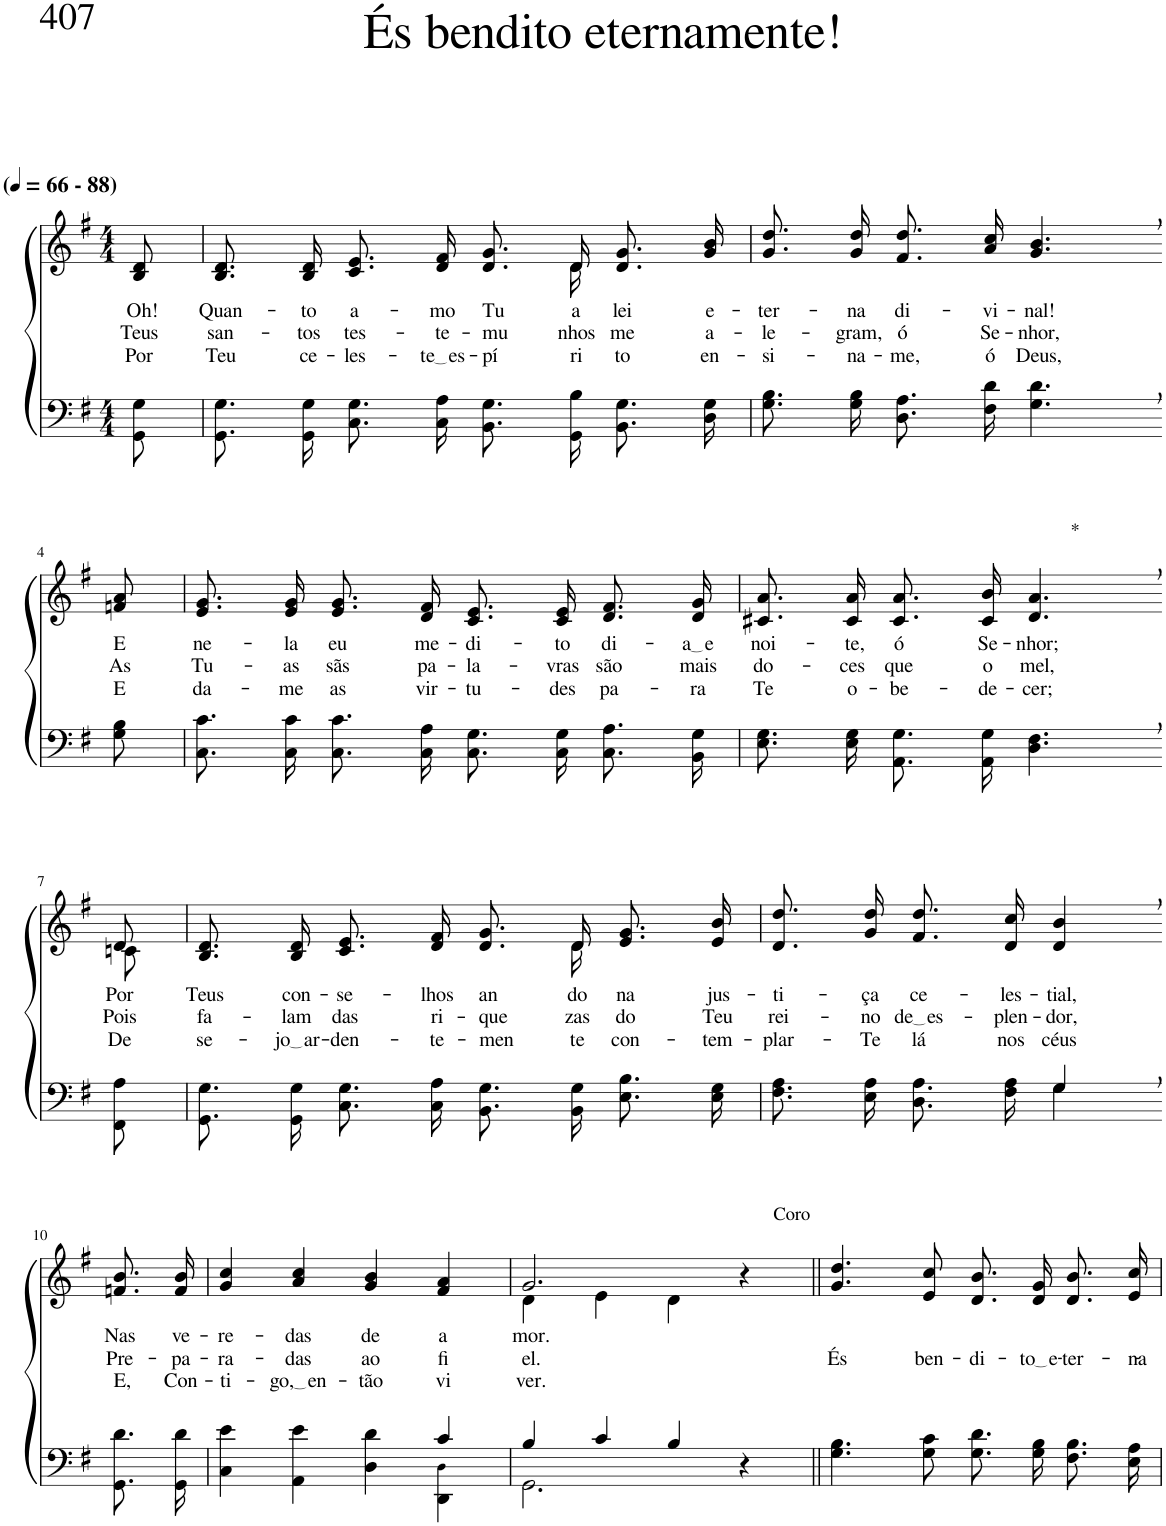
**kern	**kern	**text	**text	**text
*part2	*part1	*part1	*part1	*part1
*staff2	*staff1	*staff1	*staff1	*staff1
*I"Parte III e IV	*I"Parte I e II	*	*	*
*clefF4	*clefG2	*	*	*
*k[f#]	*k[f#]	*	*	*
*M4/4	*M4/4	*	*	*
*MM66	*MM66	*	*	*
=1	=1	=1	=1	=1
!	!LO:TX:a:B:t=(	!	!	!
!	!LO:TX:a:B:t=- 88)	!	!	!
!	!	!LO:LY:b	!LO:LY:b	!LO:LY:b
8GG\ 8G\	8B/ 8d/	Oh!	Teus	Por
=2	=2	=2	=2	=2
!	!	!LO:LY:b	!LO:LY:b	!LO:LY:b
*	*^	*	*	*
8.GG/ 8.G/L	8.B/ 8.d/L	8.ryy	Quan-	san-	Teu
!	!	!	!LO:LY:b	!LO:LY:b	!LO:LY:b
*	*v	*v	*	*	*
16GG/ 16G/Jk	16B/ 16d/Jk	-to	-tos	ce-
!	!	!LO:LY:b	!LO:LY:b	!LO:LY:b
8.C\ 8.G\L	8.c/ 8.e/L	a-	tes-	-les-
!	!	!LO:LY:b	!LO:LY:b	!LO:LY:b
16C\ 16A\Jk	16d/ 16f#/Jk	-mo	-te-	te es
!	!	!LO:LY:b	!LO:LY:b	!LO:LY:b
8.BB\ 8.G\L	8.d/ 8.g/L	Tu-	-mu-	-pí-
*	*^	*	*	*
!	!	!	!LO:LY:b	!LO:LY:b	!LO:LY:b
16GG\ 16B\Jk	16d/Jk	16d\	-a	-nhos	-ri-
!	!	!	!LO:LY:b	!LO:LY:b	!LO:LY:b
8.BB\ 8.G\L	8.d/ 8.g/L	4ryy	lei	me	-to
!	!	!	!LO:LY:b	!LO:LY:b	!LO:LY:b
16D\ 16G\Jk	16g/ 16b/Jk	.	e-	a-	en-
*	*v	*v	*	*	*
=3	=3	=3	=3	=3
!	!	!LO:LY:b	!LO:LY:b	!LO:LY:b
8.G\ 8.B\L	8.g\ 8.dd\L	-ter-	-le-	-si-
!	!	!LO:LY:b	!LO:LY:b	!LO:LY:b
16G\ 16B\Jk	16g\ 16dd\Jk	-na	-gram,	-na-
!	!	!LO:LY:b	!LO:LY:b	!LO:LY:b
8.D\ 8.A\L	8.f#/ 8.dd/L	di-	ó	-me,
!	!	!LO:LY:b	!LO:LY:b	!LO:LY:b
16F#\ 16d\Jk	16a/ 16cc/Jk	-vi-	Se-	ó
!	!	!LO:LY:b	!LO:LY:b	!LO:LY:b
4.G\, 4.d\,	4.g/, 4.b/,	-nal!	-nhor,	Deus,
!!LO:LB:g=z
=4-	=4-	=4-	=4-	=4-
!	!	!LO:LY:b	!LO:LY:b	!LO:LY:b
8G\ 8B\	8fn/ 8a/	E	As	E
=5	=5	=5	=5	=5
!	!	!LO:LY:b	!LO:LY:b	!LO:LY:b
8.C\ 8.c\L	8.e/ 8.g/L	ne-	Tu-	da-
!	!	!LO:LY:b	!LO:LY:b	!LO:LY:b
16C\ 16c\Jk	16e/ 16g/Jk	-la	-as	-me
!	!	!LO:LY:b	!LO:LY:b	!LO:LY:b
8.C\ 8.c\L	8.e/ 8.g/L	eu	sãs	as
!	!	!LO:LY:b	!LO:LY:b	!LO:LY:b
16C\ 16A\Jk	16d/ 16f#/Jk	me-	pa-	vir-
!	!	!LO:LY:b	!LO:LY:b	!LO:LY:b
8.C\ 8.G\L	8.c/ 8.e/L	-di-	-la-	-tu-
!	!	!LO:LY:b	!LO:LY:b	!LO:LY:b
16C\ 16G\Jk	16c/ 16e/Jk	-to	-vras	-des
!	!	!LO:LY:b	!LO:LY:b	!LO:LY:b
8.C\ 8.A\L	8.d/ 8.f#/L	di-	são	pa-
!	!	!LO:LY:b	!LO:LY:b	!LO:LY:b
16BB\ 16G\Jk	16d/ 16g/Jk	a e	mais	-ra
=6	=6	=6	=6	=6
!	!	!LO:LY:b	!LO:LY:b	!LO:LY:b
8.E\ 8.G\L	8.c#X/ 8.a/L	noi-	do-	Te
!	!	!LO:LY:b	!LO:LY:b	!LO:LY:b
16E\ 16G\Jk	16c#/ 16a/Jk	-te,	-ces	o-
!	!	!LO:LY:b	!LO:LY:b	!LO:LY:b
8.AA\ 8.G\L	8.c#/ 8.a/L	ó	que	-be-
!	!	!LO:LY:b	!LO:LY:b	!LO:LY:b
16AA\ 16G\Jk	16c#/ 16b/Jk	Se-	o	-de-
!	!LO:TX:a:t=*	!	!	!
!	!	!LO:LY:b	!LO:LY:b	!LO:LY:b
4.D\, 4.F#\,	4.d/, 4.a/,	-nhor;	mel,	-cer;
!!LO:LB:g=z
=7-	=7-	=7-	=7-	=7-
*	*^	*	*	*
!	!	!	!LO:LY:b	!LO:LY:b	!LO:LY:b
8FF#\ 8A\	8d/	8cn\	Por	Pois	De-
=8	=8	=8	=8	=8	=8
!	!	!	!LO:LY:b	!LO:LY:b	!LO:LY:b
8.GG/ 8.G/L	8.B/ 8.d/L	8.ryy	Teus	fa-	-se-
!	!	!	!LO:LY:b	!LO:LY:b	!LO:LY:b
*	*v	*v	*	*	*
16GG/ 16G/Jk	16B/ 16d/Jk	con-	-lam	jo ar
!	!	!LO:LY:b	!LO:LY:b	!LO:LY:b
8.C\ 8.G\L	8.c/ 8.e/L	-se-	das	-den-
!	!	!LO:LY:b	!LO:LY:b	!LO:LY:b
16C\ 16A\Jk	16d/ 16f#/Jk	-lhos	ri-	-te-
!	!	!LO:LY:b	!LO:LY:b	!LO:LY:b
8.BB\ 8.G\L	8.d/ 8.g/L	an-	-que-	-men-
*	*^	*	*	*
!	!	!	!LO:LY:b	!LO:LY:b	!LO:LY:b
16BB\ 16G\Jk	16d/Jk	16d\	-do	-zas	-te
!	!	!	!LO:LY:b	!LO:LY:b	!LO:LY:b
8.E\ 8.B\L	8.e/ 8.g/L	4ryy	na	do	con-
!	!	!	!LO:LY:b	!LO:LY:b	!LO:LY:b
16E\ 16G\Jk	16e/ 16b/Jk	.	jus-	Teu	-tem-
*	*v	*v	*	*	*
=9	=9	=9	=9	=9
*^	*	*	*	*
!	!	!	!LO:LY:b	!LO:LY:b	!LO:LY:b
2ryy	8.F#\ 8.A\L	8.d/ 8.dd/L	-ti-	rei-	-plar-
!	!	!	!LO:LY:b	!LO:LY:b	!LO:LY:b
.	16E\ 16A\Jk	16g/ 16dd/Jk	-ça	-no	-Te
!	!	!	!LO:LY:b	!LO:LY:b	!LO:LY:b
.	8.D\ 8.A\L	8.f#/ 8.dd/L	ce-	de es	lá
!	!	!	!LO:LY:b	!LO:LY:b	!LO:LY:b
.	16F#\ 16A\Jk	16d/ 16cc/Jk	-les-	-plen-	nos
!	!	!	!LO:LY:b	!LO:LY:b	!LO:LY:b
4G,/	4G\	4d/, 4b/,	-tial,	-dor,	céus
!!LO:LB:g=z
=10-	=10-	=10-	=10-	=10-	=10-
!	!	!	!LO:LY:b	!LO:LY:b	!LO:LY:b
*v	*v	*	*	*	*
8.GG\ 8.d\L	8.fn/ 8.b/L	Nas	Pre-	E,
!	!	!LO:LY:b	!LO:LY:b	!LO:LY:b
16GG\ 16d\Jk	16f/ 16b/Jk	ve-	-pa-	Con-
=11	=11	=11	=11	=11
*^	*	*	*	*
!	!	!	!LO:LY:b	!LO:LY:b	!LO:LY:b
4C\ 4e\	2.ryy	4g/ 4cc/	-re-	-ra-	-ti-
!	!	!	!LO:LY:b	!LO:LY:b	!LO:LY:b
4AA\ 4e\	.	4a/ 4cc/	-das	-das	go, en
!	!	!	!LO:LY:b	!LO:LY:b	!LO:LY:b
4D\ 4d\	.	4g/ 4b/	de	ao	-tão
!	!	!	!LO:LY:b	!LO:LY:b	!LO:LY:b
4c/	4DD\ 4D!\	4f#/ 4a/	a-	fi-	vi-
=12	=12	=12	=12	=12	=12
*	*	*^	*	*	*
!	!	!	!	!LO:LY:b	!LO:LY:b	!LO:LY:b
4B/	2.GG\	2.g/	4d\	-mor.	-el.	-ver.
4c/	.	.	4e\	.	.	.
4B/	.	.	4d\	.	.	.
!	!	!LO:TX:a:t=Coro	!	!	!	!
4r	4ryy	4r	4ryy	.	.	.
=13||	=13||	=13||	=13||	=13||	=13||	=13||
!	!	!	!	!	!LO:LY:b	!
*v	*v	*	*	*	*	*
*	*v	*v	*	*	*
4.G\ 4.B\	4.g/ 4.dd/	.	És	.
!	!	!	!LO:LY:b	!
8G\ 8c\	8e/ 8cc/	.	ben-	.
!	!	!	!LO:LY:b	!
8.G\ 8.d\L	8.d/ 8.b/L	.	-di-	.
!	!	!	!LO:LY:b	!
16G\ 16B\Jk	16d/ 16g/Jk	.	to e	.
!	!	!	!LO:LY:b	!
8.F#\ 8.B\L	8.d/ 8.b/L	.	-ter-	.
!	!	!	!LO:LY:b	!
16E\ 16A\Jk	16e/ 16cc/Jk	.	-na-	.
=	=	=	=	=
*-	*-	*-	*-	*-
